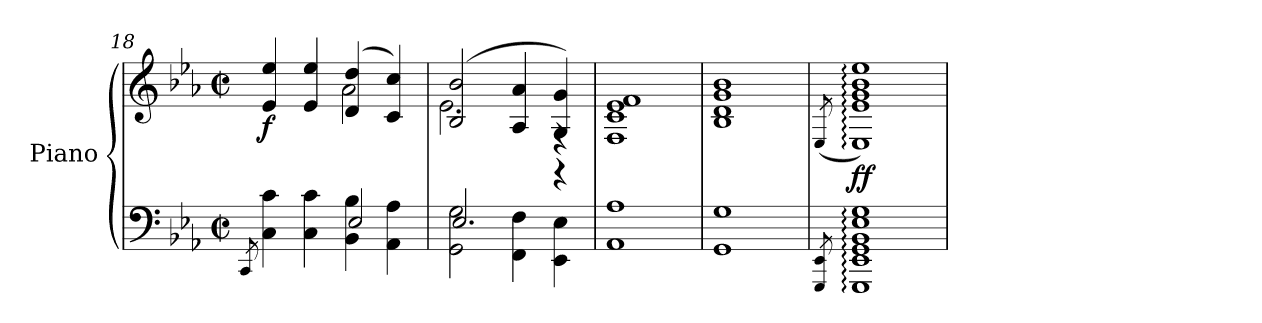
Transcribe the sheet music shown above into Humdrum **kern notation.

**kern	**kern	**dynam
*part1	*part1	*part1
*staff2	*staff1	*staff1/2
*I"Piano	*	*
*I'Pno.	*	*
*clefF4	*clefG2	*
*k[b-e-a-]	*k[b-e-a-]	*
*M2/2	*M2/2	*
*met(c|)	*met(c|)	*
=18	=18	=18
8qCC/	.	.
*^	*^	*
!	!	!	!	!LO:DY:b
4C\ 4c\	2ryy	4e-/ 4ee-/	2ryy	f
4C\ 4c\	.	4e-/ 4ee-/	.	.
4BB-\ 4B-\	2E-/	(>4d/ 4dd/	2a-\	.
4AA-\ 4A-\	.	4c/ 4cc/)	.	.
=19	=19	=19	=19	=19
2GG\ 2G\	2.E-/	(>2B-/ 2b-/	2.e-\	.
4FF\ 4F\	.	4A-/ 4a-/	.	.
4EE-\ 4E-\	4rg	4G/ 4g/)	4rF	.
=20	=20	=20	=20	=20
!	!	!LO:TX:b:i:t=cresc.	!	!
*v	*v	*	*	*
*	*v	*v	*
1AA- 1A-	1F 1c 1e- 1f	.
=21	=21	=21
1GG 1G	1B- 1d 1g 1b-	.
!!LO:LB:g=z
=22	=22	=22
8qGGG/ 8qEE-/	(<8qE-/	.
!	!	!LO:DY:b
1GGG: 1EE-: 1GG: 1BB-: 1E-: 1G:	1E-: 1e-: 1g: 1b-: 1ee-:)	ff
=	=	=
*-	*-	*-
